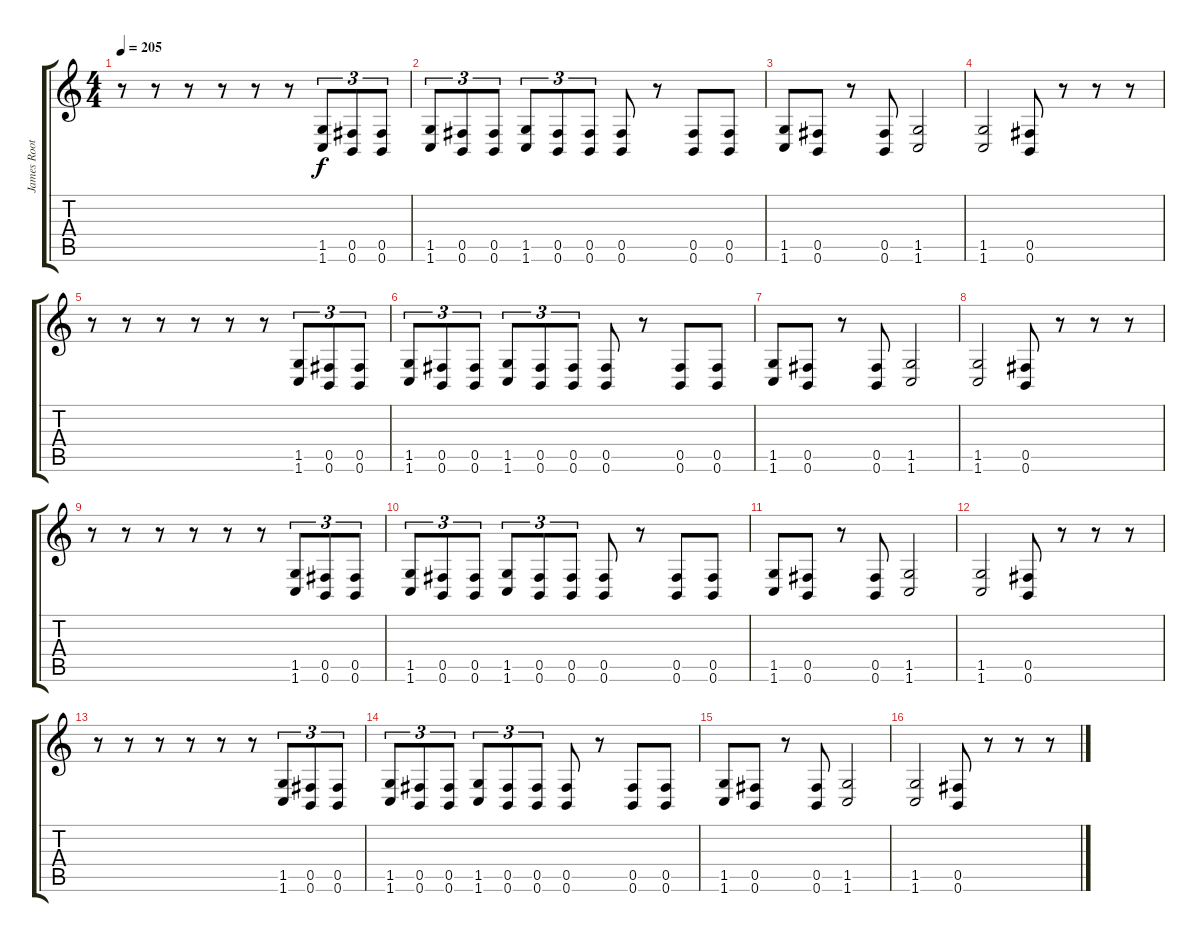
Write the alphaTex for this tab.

\track ("James Root" "James Root") {instrument distortionguitar}
\staff {score tabs}
\tuning (Db4 Ab3 E3 B2 Gb2 B1) {hide}
\ts (4 4)
\tempo 205
\clef g2
\ks c
r.8{dy f} r.8 r.8 r.8 r.8 r.8 (1.5 1.6).8{tu (3 2)} (0.5 0.6).8{tu (3 2)} (0.5 0.6).8{tu (3 2)} |
(1.5 1.6).8{tu (3 2)} (0.5 0.6).8{tu (3 2)} (0.5 0.6).8{tu (3 2)} (1.5 1.6).8{tu (3 2)} (0.5 0.6).8{tu (3 2)} (0.5 0.6).8{tu (3 2)} (0.5 0.6).8 r.8 (0.5 0.6).8 (0.5 0.6).8 |
(1.5 1.6).8 (0.5 0.6).8 r.8 (0.5 0.6).8 (1.5 1.6).2 |
(1.5 1.6).2 (0.5 0.6).8 r.8 r.8 r.8 |
r.8 r.8 r.8 r.8 r.8 r.8 (1.5 1.6).8{tu (3 2)} (0.5 0.6).8{tu (3 2)} (0.5 0.6).8{tu (3 2)} |
(1.5 1.6).8{tu (3 2)} (0.5 0.6).8{tu (3 2)} (0.5 0.6).8{tu (3 2)} (1.5 1.6).8{tu (3 2)} (0.5 0.6).8{tu (3 2)} (0.5 0.6).8{tu (3 2)} (0.5 0.6).8 r.8 (0.5 0.6).8 (0.5 0.6).8 |
(1.5 1.6).8 (0.5 0.6).8 r.8 (0.5 0.6).8 (1.5 1.6).2 |
(1.5 1.6).2 (0.5 0.6).8 r.8 r.8 r.8 |
r.8 r.8 r.8 r.8 r.8 r.8 (1.5 1.6).8{tu (3 2)} (0.5 0.6).8{tu (3 2)} (0.5 0.6).8{tu (3 2)} |
(1.5 1.6).8{tu (3 2)} (0.5 0.6).8{tu (3 2)} (0.5 0.6).8{tu (3 2)} (1.5 1.6).8{tu (3 2)} (0.5 0.6).8{tu (3 2)} (0.5 0.6).8{tu (3 2)} (0.5 0.6).8 r.8 (0.5 0.6).8 (0.5 0.6).8 |
(1.5 1.6).8 (0.5 0.6).8 r.8 (0.5 0.6).8 (1.5 1.6).2 |
(1.5 1.6).2 (0.5 0.6).8 r.8 r.8 r.8 |
r.8 r.8 r.8 r.8 r.8 r.8 (1.5 1.6).8{tu (3 2)} (0.5 0.6).8{tu (3 2)} (0.5 0.6).8{tu (3 2)} |
(1.5 1.6).8{tu (3 2)} (0.5 0.6).8{tu (3 2)} (0.5 0.6).8{tu (3 2)} (1.5 1.6).8{tu (3 2)} (0.5 0.6).8{tu (3 2)} (0.5 0.6).8{tu (3 2)} (0.5 0.6).8 r.8 (0.5 0.6).8 (0.5 0.6).8 |
(1.5 1.6).8 (0.5 0.6).8 r.8 (0.5 0.6).8 (1.5 1.6).2 |
(1.5 1.6).2 (0.5 0.6).8 r.8 r.8 r.8
